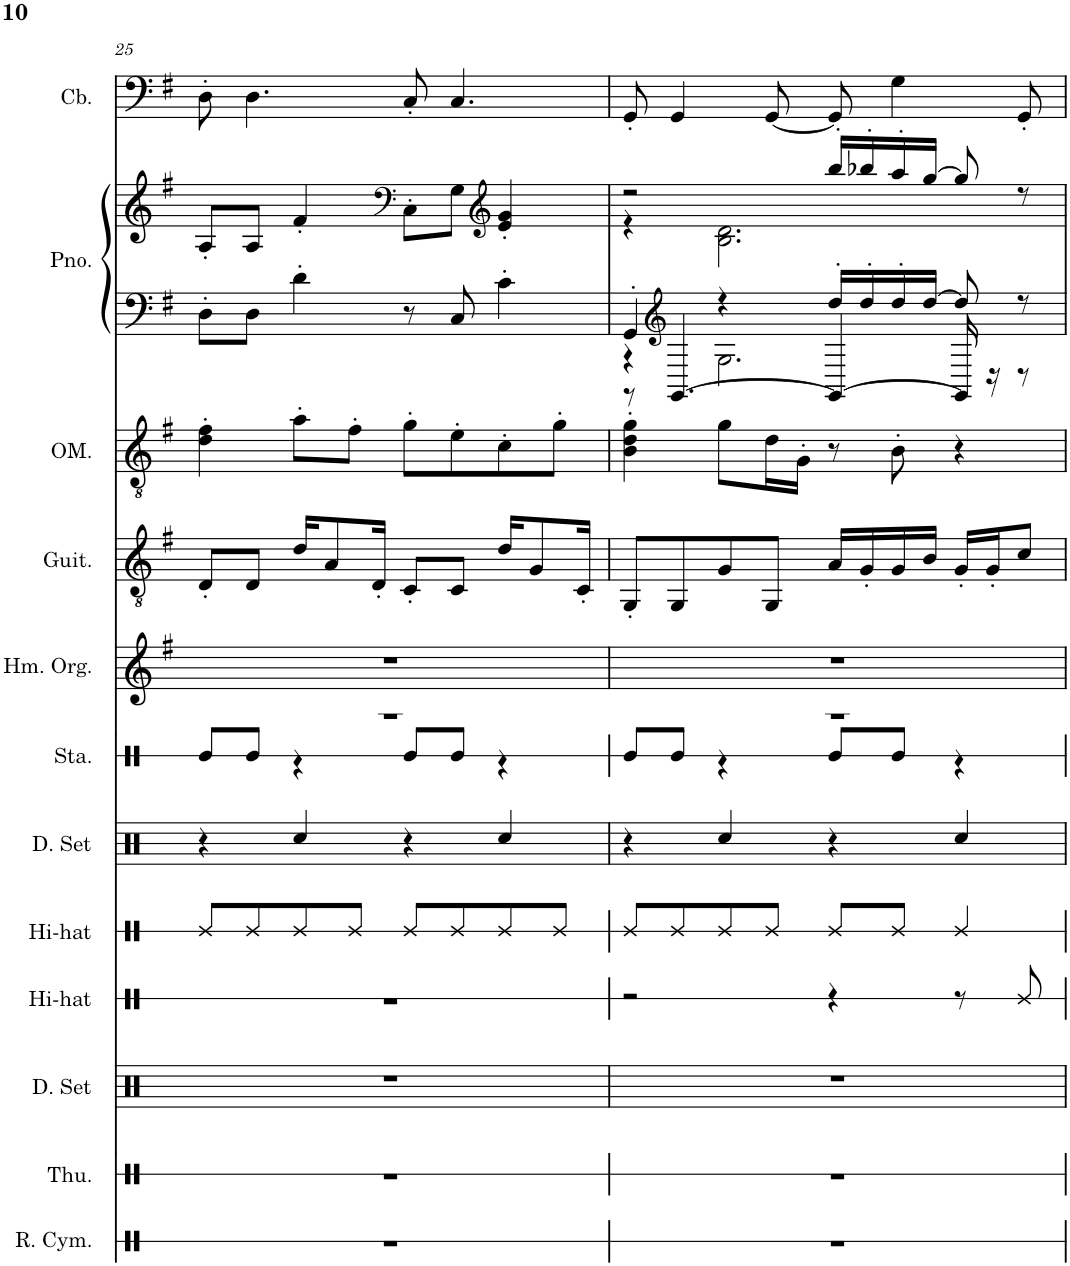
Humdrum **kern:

**kern	**kern	**kern	**kern	**kern	**kern	**kern	**kern	**kern	**kern	**kern	**kern	**kern
*part12	*part11	*part10	*part9	*part8	*part7	*part6	*part5	*part4	*part3	*part2	*part2	*part1
*staff13	*staff12	*staff11	*staff10	*staff9	*staff8	*staff7	*staff6	*staff5	*staff4	*staff3	*staff2	*staff1
*I"Ride Cymbal, RIDE CYMB	*I"Thundersheet, CRASH CYM	*I"Drumset, RIM SHOT	*I"Hi-hat, OPEN HIHA	*I"Hi-hat, CLOSED H.	*I"Drumset, SNARE DRU	*I"Stamp, BASS DRUM	*I"Hammond Organ, ORGAN 3	*I"Classical Guitar, NYLON GTR	*I"Octave Mandolin, STEEL GTR	*I"Piano, A.PIANO 2	*	*I"Contrabass, ACOU BASS
*I'R. Cym.	*I'Thu.	*I'D. Set	*I'Hi-hat	*I'Hi-hat	*I'D. Set	*I'Sta.	*I'Hm. Org.	*I'Guit.	*I'OM.	*I'Pno.	*	*I'Cb.
!!LO:PB:g=z
*clefX	*clefX	*clefX	*clefX	*clefX	*clefX	*clefX	*clefG2	*clefGv2	*clefGv2	*clefG2	*clefG2	*clefF4
*	*	*	*	*	*	*	*	*	*	*	*	*Trd7c12
*k[]	*k[]	*k[]	*k[]	*k[]	*k[]	*k[]	*k[f#]	*k[f#]	*k[f#]	*k[f#]	*k[f#]	*k[f#]
*M4/4	*M4/4	*M4/4	*M4/4	*M4/4	*M4/4	*M4/4	*M4/4	*M4/4	*M4/4	*M4/4	*M4/4	*M4/4
=25	=25	=25	=25	=25	=25	=25	=25	=25	=25	=25	=25	=25
*	*	*	*	*	*	*^	*	*	*	*	*	*
1r	1r	1r	1r	8Re/L	4r	1r	8Re/L	1r	8D'/L	4d\' 4f#\'	8D'\L	8A'/L	8D'\
.	.	.	.	8Re/	.	.	8Re/J	.	8D/J	.	8D\J	8A/J	4.D\
.	.	.	.	8Re/	4Rcc/	.	4r	.	16d/KL	8a'\L	4d'\	4f#'/	.
.	.	.	.	.	.	.	.	.	8A/	.	.	.	.
.	.	.	.	8Re/J	.	.	.	.	.	8f#'\J	.	.	.
.	.	.	.	.	.	.	.	.	16D'/Jk	.	.	.	.
*	*	*	*	*	*	*	*	*	*	*	*	*clefF4	*
.	.	.	.	8Re/L	4r	.	8Re/L	.	8C'/L	8g'\L	8r	8C'\L	8C'/
.	.	.	.	8Re/	.	.	8Re/J	.	8C/J	8e'\	8C/	8G\J	4.C/
*	*	*	*	*	*	*	*	*	*	*	*	*clefG2	*
.	.	.	.	8Re/	4Rcc/	.	4r	.	16d/KL	8c'\	4c'\	4e/' 4g/'	.
.	.	.	.	.	.	.	.	.	8G/	.	.	.	.
.	.	.	.	8Re/J	.	.	.	.	.	8g'\J	.	.	.
.	.	.	.	.	.	.	.	.	16C'/Jk	.	.	.	.
=26	=26	=26	=26	=26	=26	=26	=26	=26	=26	=26	=26	=26	=26
*	*	*	*	*	*	*	*	*	*	*	*^	*^	*
*	*	*	*	*	*	*	*	*	*	*	*	*^	*	*	*
1r	1r	1r	2r	8Re/L	4r	1r	8Re/L	1r	8GG'/L	4B\' 4d\' 4g\'	4GG'/	4r	8r	2r	4r	8GG'/
*	*	*	*	*	*	*	*	*	*	*	*clefG2	*	*	*	*	*
.	.	.	.	8Re/	.	.	8Re/J	.	8GG/	.	.	.	[4.GG/	.	.	4GG/
.	.	.	.	8Re/	4Rcc/	.	4r	.	8G/	8g\L	4r	2.G\	.	.	2.B\ 2.d\	.
.	.	.	.	8Re/J	.	.	.	.	8GG/J	16d\L	.	.	.	.	.	[8GG/
.	.	.	.	.	.	.	.	.	.	16G'\JJ	.	.	.	.	.	.
.	.	.	4r	8Re/L	4r	.	8Re/L	.	16A/LL	8r	16dd'/LL	.	4GG/_	16bb'/LL	.	8GG/]
.	.	.	.	.	.	.	.	.	16G'/	.	16dd'/	.	.	16bb-X'/	.	.
.	.	.	.	8Re/J	.	.	8Re/J	.	16G/	8B'\	16dd'/	.	.	16aa'/	.	4G\
.	.	.	.	.	.	.	.	.	16B/JJ	.	[16dd/JJ	.	.	[16gg/JJ	.	.
.	.	.	8r	4Re/	4Rcc/	.	4r	.	16G'/LL	4r	8dd/]	.	16GG/]	8gg/]	.	.
.	.	.	.	.	.	.	.	.	16G'/J	.	.	.	16r	.	.	.
.	.	.	8Re/	.	.	.	.	.	8c/J	.	8r	.	8r	8r	.	8GG'/
*	*	*	*	*	*	*	*	*	*	*	*v	*v	*v	*	*	*
*	*	*	*	*	*	*v	*v	*	*	*	*	*v	*v	*
=	=	=	=	=	=	=	=	=	=	=	=	=
*-	*-	*-	*-	*-	*-	*-	*-	*-	*-	*-	*-	*-
